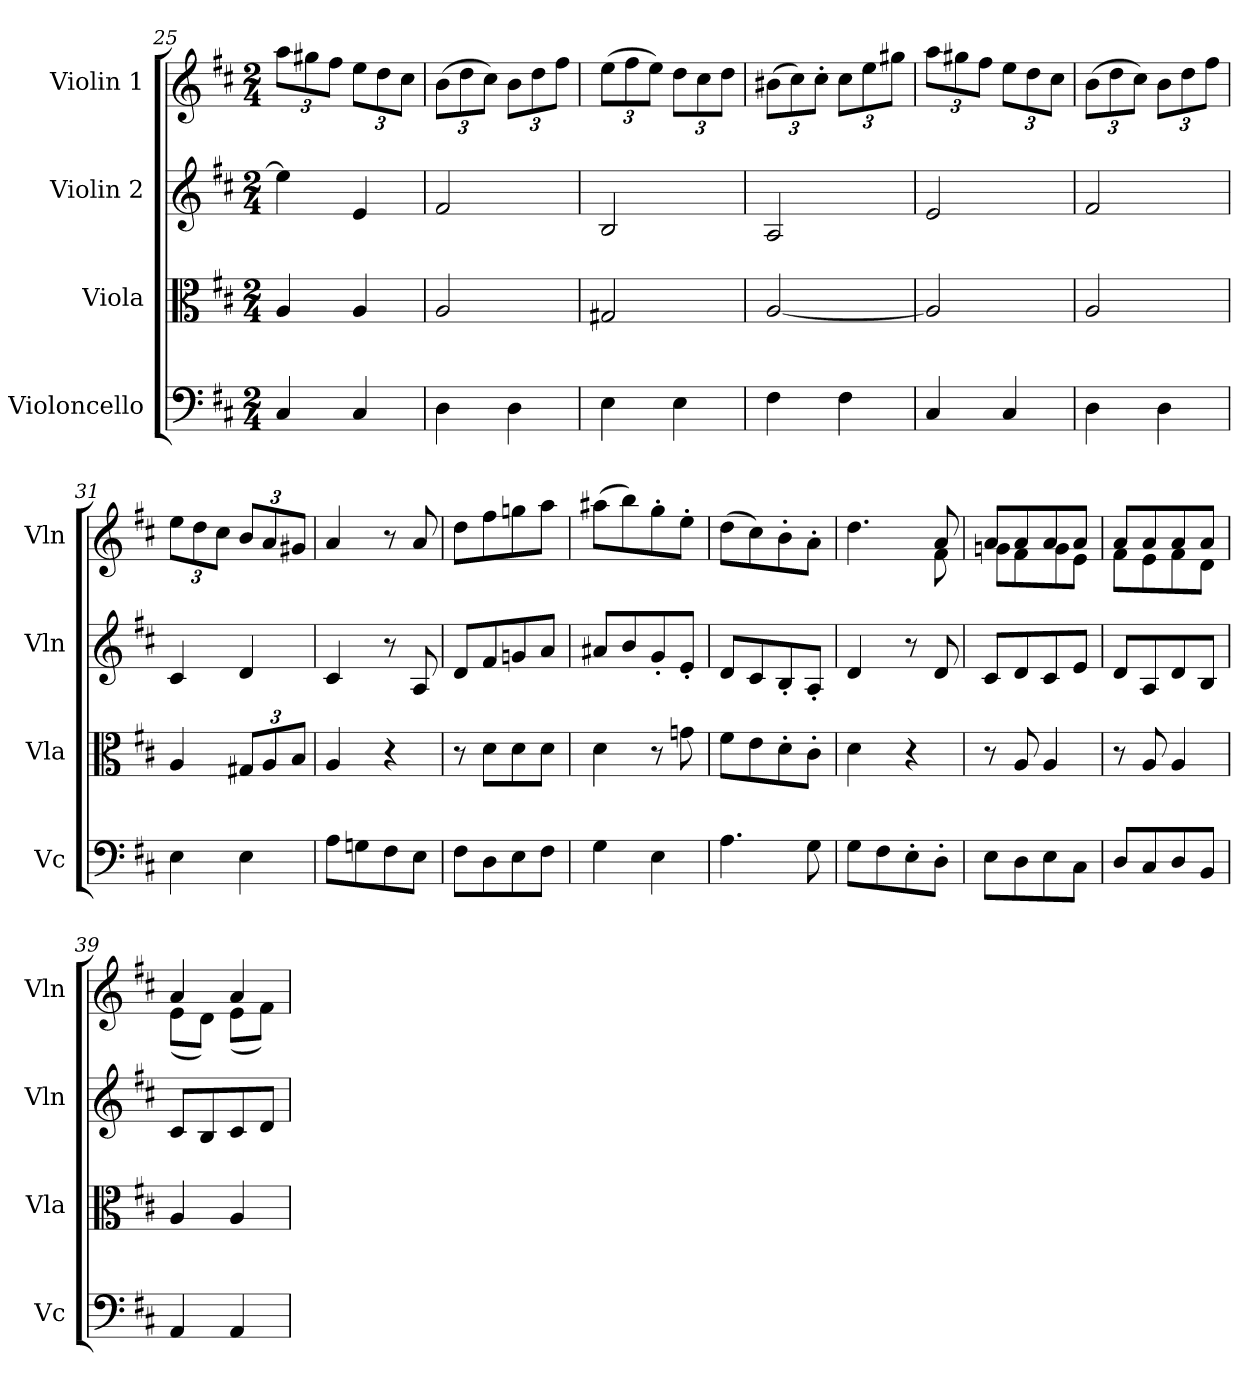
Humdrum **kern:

**kern	**kern	**kern	**kern
*part4	*part3	*part2	*part1
*staff4	*staff3	*staff2	*staff1
*I"Violoncello	*I"Viola	*I"Violin 2	*I"Violin 1
*I'Vc	*I'Vla	*I'Vln	*I'Vln
*clefF4	*clefC3	*clefG2	*clefG2
*k[f#c#]	*k[f#c#]	*k[f#c#]	*k[f#c#]
*M2/4	*M2/4	*M2/4	*M2/4
*	*	*	*Xbrackettup
=25	=25	=25	=25
4C#/	4A/	4ee\]	12aa\L
.	.	.	12gg#X\
.	.	.	12ff#\J
4C#/	4A/	4e/	12ee\L
.	.	.	12dd\
.	.	.	12cc#\J
=26	=26	=26	=26
4D\	2A/	2f#/	(12b\L
.	.	.	12dd\
.	.	.	12cc#\J)
4D\	.	.	12b\L
.	.	.	12dd\
.	.	.	12ff#\J
!!LO:LB:g=z
=27	=27	=27	=27
4E\	2G#X/	2B/	(12ee\L
.	.	.	12ff#\
.	.	.	12ee\J)
4E\	.	.	12dd\L
.	.	.	12cc#\
.	.	.	12dd\J
=28	=28	=28	=28
4F#\	[2A/	2A/	(12b#X\L
.	.	.	12cc#\)
.	.	.	12cc#'\J
4F#\	.	.	12cc#\L
.	.	.	12ee\
.	.	.	12gg#X\J
!!LO:LB:g=z
=29	=29	=29	=29
4C#/	2A/]	2e/	12aa\L
.	.	.	12gg#X\
.	.	.	12ff#\J
4C#/	.	.	12ee\L
.	.	.	12dd\
.	.	.	12cc#\J
=30	=30	=30	=30
4D\	2A/	2f#/	(12b\L
.	.	.	12dd\
.	.	.	12cc#\J)
4D\	.	.	12b\L
.	.	.	12dd\
.	.	.	12ff#\J
=31	=31	=31	=31
4E\	4A/	4c#/	12ee\L
.	.	.	12dd\
.	.	.	12cc#\J
*	*Xbrackettup	*	*
4E\	12G#X/L	4d/	12b/L
.	12A/	.	12a/
.	12B/J	.	12g#X/J
=32	=32	=32	=32
8A\L	4A/	4c#/	4a/
8Gn\	.	.	.
8F#\	4r	8r	8r
8E\J	.	8A/	8a/
=33	=33	=33	=33
8F#\L	8r	8d/L	8dd\L
8D\	8d\L	8f#/	8ff#\
8E\	8d\	8gn/	8ggn\
8F#\J	8d\J	8a/J	8aa\J
=34	=34	=34	=34
4G\	4d\	8a#X/L	(8aa#X\L
.	.	8b/	8bb\)
4E\	8r	8g'/	8gg'\
.	8gn\	8e'/J	8ee'\J
=35	=35	=35	=35
4.A\	8f#\L	8d/L	(8dd\L
.	8e\	8c#/	8cc#\)
.	8d'\	8B'/	8b'\
8G\	8c#'\J	8A'/J	8a'\J
=36	=36	=36	=36
*	*	*	*^
8G\L	4d\	4d/	4.dd\	4.ryy
8F#\	.	.	.	.
8E'\	4r	8r	.	.
8D'\J	.	8d/	8a/	8f#\
=37	=37	=37	=37	=37
8E\L	8r	8c#/L	8a/L	8gn\L
8D\	8A/	8d/	8a/	8f#\
8E\	4A/	8c#/	8a/	8g\
8C#\J	.	8e/J	8a/J	8e\J
!!LO:PB:g=z	!!
=38	=38	=38	=38	=38
8D/L	8r	8d/L	8a/L	8f#\L
8C#/	8A/	8A/	8a/	8e\
8D/	4A/	8d/	8a/	8f#\
8BB/J	.	8B/J	8a/J	8d\J
!!LO:LB:g=z	!!
=39	=39	=39	=39	=39
4AA/	4A/	8c#/L	4a/	(8e\L
.	.	8B/	.	8d\J)
4AA/	4A/	8c#/	4a/	(8e\L
.	.	8d/J	.	8f#\J)
*	*	*	*v	*v
=	=	=	=
*-	*-	*-	*-
